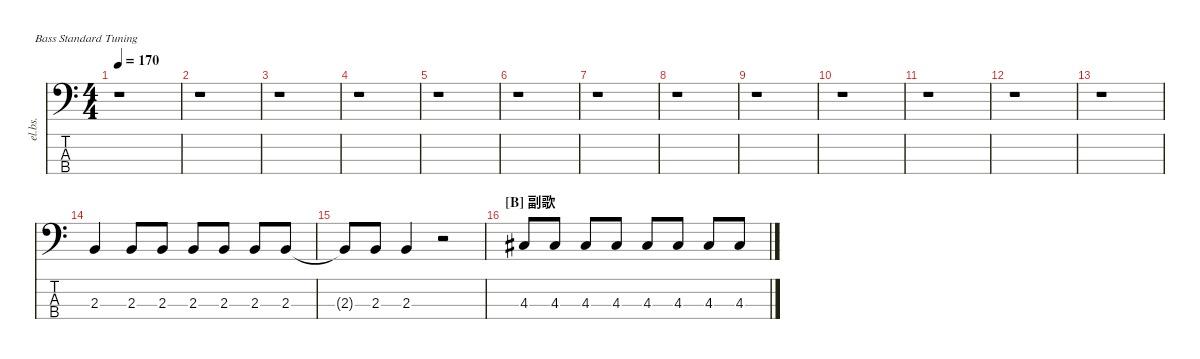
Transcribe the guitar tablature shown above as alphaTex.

\defaultSystemsLayout 4
\hideDynamics
\bracketExtendMode nobrackets
\track ("Electric Bass" "el.bs.") {instrument electricbassfinger}
\staff {score tabs}
\tuning (G2 D2 A1 E1)
\ts (4 4)
\tempo 170
\clef f4
\ks c
r.1{dy mf beam Down} |
r.1{beam Down} |
r.1{beam Down} |
r.1{beam Down} |
r.1{beam Down} |
r.1{beam Down} |
r.1{beam Down} |
r.1{beam Down} |
r.1{beam Down} |
r.1{beam Down} |
r.1{beam Down} |
r.1{beam Down} |
r.1{beam Down} |
2.3.4{beam Up} 2.3.8{beam Up} 2.3.8{beam Up} 2.3.8{beam Up} 2.3.8{beam Up} 2.3.8{beam Up} 2.3.8{beam Up} |
2.3{t}.8{beam Up} 2.3.8{beam Up} 2.3.4{beam Up} r.2{beam Down} |
\section ("B" "副歌")
4.3{acc #}.8{beam Up} 4.3{acc #}.8{beam Up} 4.3{acc #}.8{beam Up} 4.3{acc #}.8{beam Up} 4.3{acc #}.8{beam Up} 4.3{acc #}.8{beam Up} 4.3{acc #}.8{beam Up} 4.3{acc #}.8{beam Up}
